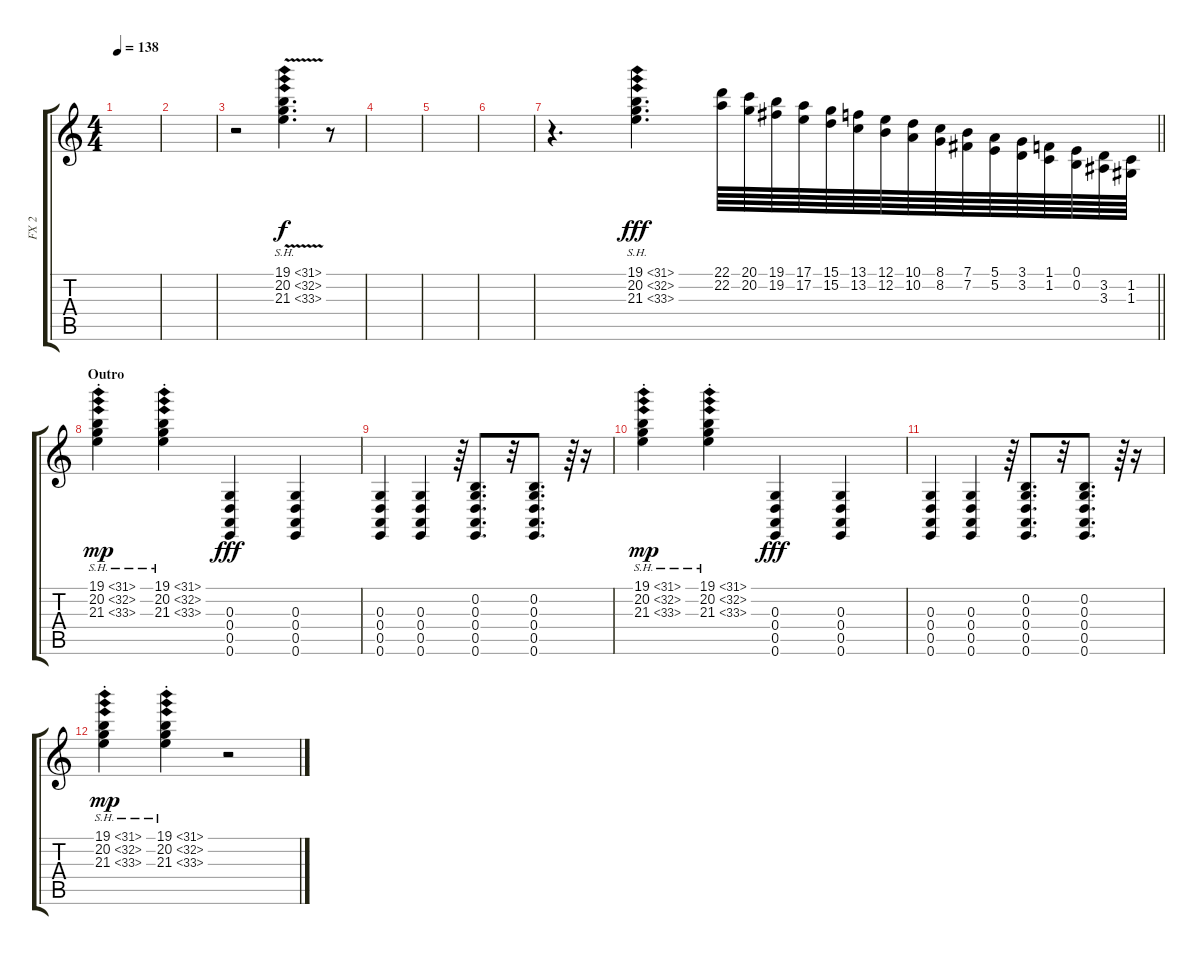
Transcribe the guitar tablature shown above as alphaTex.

\track ("FX 2" "FX 2") {instrument stringensemble1}
\staff {score tabs}
\tuning (E4 B3 G3 D3 A2 E2) {hide}
\ts (4 4)
\tempo 138
\clef g2
\ks c
|
|
r.2 (19.1{sh 12 v} 20.2{sh 12} 21.3{sh 12}).4{d} r.8 |
|
|
|
\barLineRight lightlight
r.4{d} (19.1{sh 12} 20.2{sh 12} 21.3{sh 12}).4{d dy fff} (22.1 22.2).64 (20.1 20.2).64 (19.1 19.2).64 (17.1 17.2).64 (15.1 15.2).64 (13.1 13.2).64 (12.1 12.2).64 (10.1 10.2).64 (8.1 8.2).64 (7.1 7.2).64 (5.1 5.2).64 (3.1 3.2).64 (1.1 1.2).64 (0.1 0.2).64 (3.2 3.3).64 (1.2 1.3).64 |
\section ("" "Outro")
(19.1{sh 12 st} 20.2{sh 12 st} 21.3{sh 12 st}).4{dy mp instrument stringensemble1} (19.1{sh 12 st} 20.2{sh 12 st} 21.3{sh 12 st}).4 (0.3 0.4 0.5 0.6).4{dy fff instrument melodictom} (0.3 0.4 0.5 0.6).4 |
(0.3 0.4 0.5 0.6).4 (0.3 0.4 0.5 0.6).4 r.64 (0.2 0.3 0.4 0.5 0.6).8{d} r.32 (0.2 0.3 0.4 0.5 0.6).8{d} r.64 r.16 |
(19.1{sh 12 st} 20.2{sh 12 st} 21.3{sh 12 st}).4{dy mp instrument stringensemble1} (19.1{sh 12 st} 20.2{sh 12 st} 21.3{sh 12 st}).4 (0.3 0.4 0.5 0.6).4{dy fff instrument melodictom} (0.3 0.4 0.5 0.6).4 |
(0.3 0.4 0.5 0.6).4 (0.3 0.4 0.5 0.6).4 r.64 (0.2 0.3 0.4 0.5 0.6).8{d} r.32 (0.2 0.3 0.4 0.5 0.6).8{d} r.64 r.16 |
(19.1{sh 12 st} 20.2{sh 12 st} 21.3{sh 12 st}).4{dy mp volume 16 instrument stringensemble1} (19.1{sh 12 st} 20.2{sh 12 st} 21.3{sh 12 st}).4 r.2
